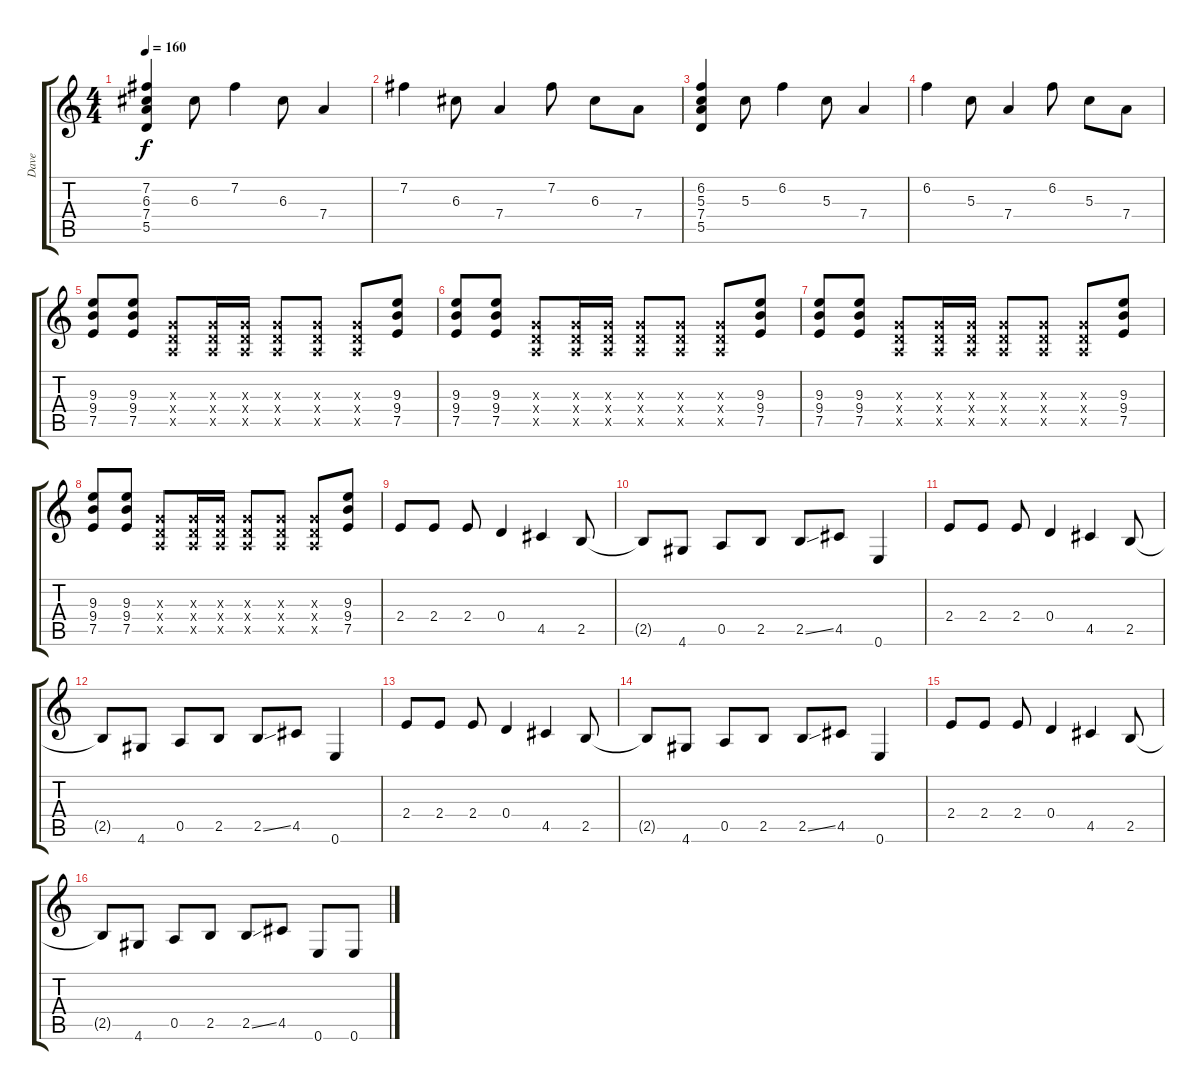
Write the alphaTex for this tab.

\track ("Dave" "Dave") {instrument overdrivenguitar}
\staff {score tabs}
\tuning (E4 B3 G3 D3 A2 E2) {hide}
\ts (4 4)
\tempo 160
\clef g2
\ks c
(7.2 6.3 7.4 5.5).4{dy f volume 9} 6.3.8{volume 13} 7.2.4 6.3.8 7.4.4 |
7.2.4 6.3.8 7.4.4 7.2.8 6.3.8 7.4.8 |
(6.2 5.3 7.4 5.5).4{volume 9} 5.3.8{volume 13} 6.2.4 5.3.8 7.4.4 |
6.2.4 5.3.8 7.4.4 6.2.8 5.3.8 7.4.8 |
(9.3 9.4 7.5).8 (9.3 9.4 7.5).8 (0.3{x} 0.4{x} 0.5{x}).8 (0.3{x} 0.4{x} 0.5{x}).16 (0.3{x} 0.4{x} 0.5{x}).16 (0.3{x} 0.4{x} 0.5{x}).8 (0.3{x} 0.4{x} 0.5{x}).8 (0.3{x} 0.4{x} 0.5{x}).8 (9.3 9.4 7.5).8 |
(9.3 9.4 7.5).8 (9.3 9.4 7.5).8 (0.3{x} 0.4{x} 0.5{x}).8 (0.3{x} 0.4{x} 0.5{x}).16 (0.3{x} 0.4{x} 0.5{x}).16 (0.3{x} 0.4{x} 0.5{x}).8 (0.3{x} 0.4{x} 0.5{x}).8 (0.3{x} 0.4{x} 0.5{x}).8 (9.3 9.4 7.5).8 |
(9.3 9.4 7.5).8 (9.3 9.4 7.5).8 (0.3{x} 0.4{x} 0.5{x}).8 (0.3{x} 0.4{x} 0.5{x}).16 (0.3{x} 0.4{x} 0.5{x}).16 (0.3{x} 0.4{x} 0.5{x}).8 (0.3{x} 0.4{x} 0.5{x}).8 (0.3{x} 0.4{x} 0.5{x}).8 (9.3 9.4 7.5).8 |
(9.3 9.4 7.5).8 (9.3 9.4 7.5).8 (0.3{x} 0.4{x} 0.5{x}).8 (0.3{x} 0.4{x} 0.5{x}).16 (0.3{x} 0.4{x} 0.5{x}).16 (0.3{x} 0.4{x} 0.5{x}).8 (0.3{x} 0.4{x} 0.5{x}).8 (0.3{x} 0.4{x} 0.5{x}).8 (9.3 9.4 7.5).8 |
2.4.8{volume 14} 2.4.8 2.4.8 0.4.4 4.5.4 2.5.8 |
2.5{t}.8 4.6.8 0.5.8 2.5.8 2.5{ss}.8 4.5.8 0.6.4 |
2.4.8 2.4.8 2.4.8 0.4.4 4.5.4 2.5.8 |
2.5{t}.8 4.6.8 0.5.8 2.5.8 2.5{ss}.8 4.5.8 0.6.4 |
2.4.8{volume 14} 2.4.8 2.4.8 0.4.4 4.5.4 2.5.8 |
2.5{t}.8 4.6.8 0.5.8 2.5.8 2.5{ss}.8 4.5.8 0.6.4 |
2.4.8 2.4.8 2.4.8 0.4.4 4.5.4 2.5.8 |
2.5{t}.8 4.6.8 0.5.8 2.5.8 2.5{ss}.8 4.5.8 0.6.8 0.6.8
